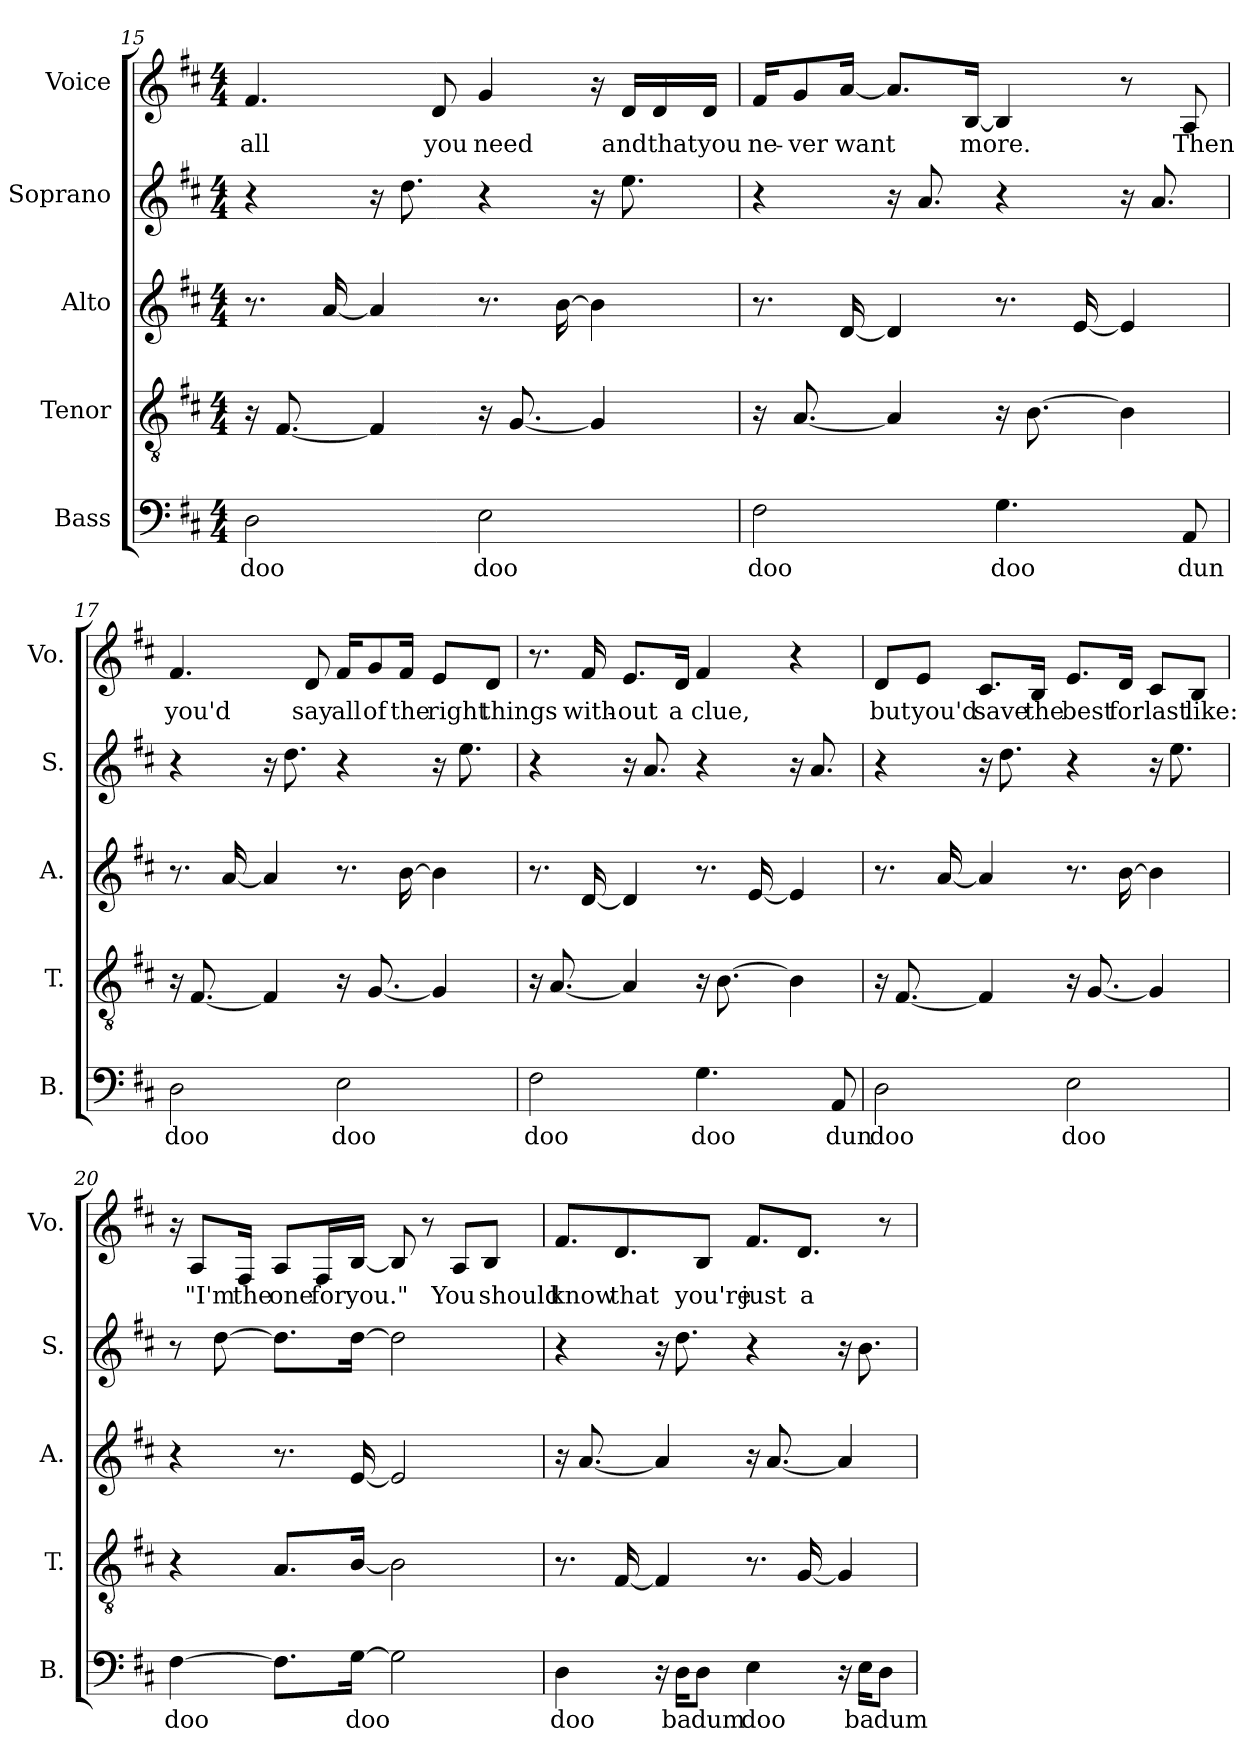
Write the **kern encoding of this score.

**kern	**text	**kern	**kern	**kern	**kern	**text
*part5	*part5	*part4	*part3	*part2	*part1	*part1
*staff5	*staff5	*staff4	*staff3	*staff2	*staff1	*staff1
*I"Bass	*	*I"Tenor	*I"Alto	*I"Soprano	*I"Voice	*
*I'B.	*	*I'T.	*I'A.	*I'S.	*I'Vo.	*
!!LO:PB:g=z
*clefF4	*	*clefGv2	*clefG2	*clefG2	*clefG2	*
*k[f#c#]	*	*k[f#c#]	*k[f#c#]	*k[f#c#]	*k[f#c#]	*
*M4/4	*	*M4/4	*M4/4	*M4/4	*M4/4	*
=15	=15	=15	=15	=15	=15	=15
2D\	doo	16r	8.r	4r	4.f#/	all
.	.	[8.F#/	.	.	.	.
.	.	.	[16a/	.	.	.
.	.	4F#/]	4a/]	16r	.	.
.	.	.	.	8.dd\	.	.
.	.	.	.	.	8d/	you
2E\	doo	16r	8.r	4r	4g/	need
.	.	[8.G/	.	.	.	.
.	.	.	[16b\	.	.	.
.	.	4G/]	4b\]	16r	16r	.
.	.	.	.	8.ee\	16d/LL	and
.	.	.	.	.	16d/	that
.	.	.	.	.	16d/JJ	you
=16	=16	=16	=16	=16	=16	=16
2F#\	doo	16r	8.r	4r	16f#/KL	ne-
.	.	[8.A/	.	.	8g/	-ver
.	.	.	[16d/	.	[16a/Jk	want
.	.	4A/]	4d/]	16r	8.a/L]	.
.	.	.	.	8.a/	.	.
.	.	.	.	.	[16B/Jk	more.
4.G\	doo	16r	8.r	4r	4B/]	.
.	.	[8.B\	.	.	.	.
.	.	.	[16e/	.	.	.
.	.	4B\]	4e/]	16r	8r	.
.	.	.	.	8.a/	.	.
8AA/	dun	.	.	.	8A/	Then
!!LO:LB:g=z
=17	=17	=17	=17	=17	=17	=17
2D\	doo	16r	8.r	4r	4.f#/	you'd
.	.	[8.F#/	.	.	.	.
.	.	.	[16a/	.	.	.
.	.	4F#/]	4a/]	16r	.	.
.	.	.	.	8.dd\	.	.
.	.	.	.	.	8d/	say
2E\	doo	16r	8.r	4r	16f#/KL	all
.	.	[8.G/	.	.	8g/	of
.	.	.	[16b\	.	16f#/Jk	the
.	.	4G/]	4b\]	16r	8e/L	right
.	.	.	.	8.ee\	.	.
.	.	.	.	.	8d/J	things
=18	=18	=18	=18	=18	=18	=18
2F#\	doo	16r	8.r	4r	8.r	.
.	.	[8.A/	.	.	.	.
.	.	.	[16d/	.	16f#/	with-
.	.	4A/]	4d/]	16r	8.e/L	-out
.	.	.	.	8.a/	.	.
.	.	.	.	.	16d/Jk	a
4.G\	doo	16r	8.r	4r	4f#/	clue,
.	.	[8.B\	.	.	.	.
.	.	.	[16e/	.	.	.
.	.	4B\]	4e/]	16r	4r	.
.	.	.	.	8.a/	.	.
8AA/	dun	.	.	.	.	.
=19	=19	=19	=19	=19	=19	=19
2D\	doo	16r	8.r	4r	8d/L	but
.	.	[8.F#/	.	.	.	.
.	.	.	.	.	8e/J	you'd
.	.	.	[16a/	.	.	.
.	.	4F#/]	4a/]	16r	8.c#/L	save
.	.	.	.	8.dd\	.	.
.	.	.	.	.	16B/Jk	the
2E\	doo	16r	8.r	4r	8.e/L	best
.	.	[8.G/	.	.	.	.
.	.	.	[16b\	.	16d/Jk	for
.	.	4G/]	4b\]	16r	8c#/L	last
.	.	.	.	8.ee\	.	.
.	.	.	.	.	8B/J	like:
!!LO:PB:g=z
=20	=20	=20	=20	=20	=20	=20
[4F#\	doo	4r	4r	8r	16r	.
.	.	.	.	.	8A/L	"I'm
.	.	.	.	[8dd\	.	.
.	.	.	.	.	16F#/Jk	the
8.F#\L]	.	8.A/L	8.r	8.dd\L]	8A/L	one
.	.	.	.	.	16F#/L	for
[16G\Jk	doo	[16B/Jk	[16e/	[16dd\Jk	[16B/JJ	you."
2G\]	.	2B\]	2e/]	2dd\]	8B/]	.
.	.	.	.	.	8r	.
.	.	.	.	.	8A/L	You
.	.	.	.	.	8B/J	should
=21	=21	=21	=21	=21	=21	=21
4D\	doo	8.r	16r	4r	8.f#/L	know
.	.	.	[8.a/	.	.	.
.	.	[16F#/	.	.	8.d/	that
16r	.	4F#/]	4a/]	16r	.	.
16D\KL	ba	.	.	8.dd\	.	.
8D\J	dum	.	.	.	8B/J	you're
4E\	doo	8.r	16r	4r	8.f#/L	just
.	.	.	[8.a/	.	.	.
.	.	[16G/	.	.	8.d/J	a
16r	.	4G/]	4a/]	16r	.	.
16E\KL	ba	.	.	8.b\	.	.
8D\J	dum	.	.	.	8r	.
=	=	=	=	=	=	=
*-	*-	*-	*-	*-	*-	*-
